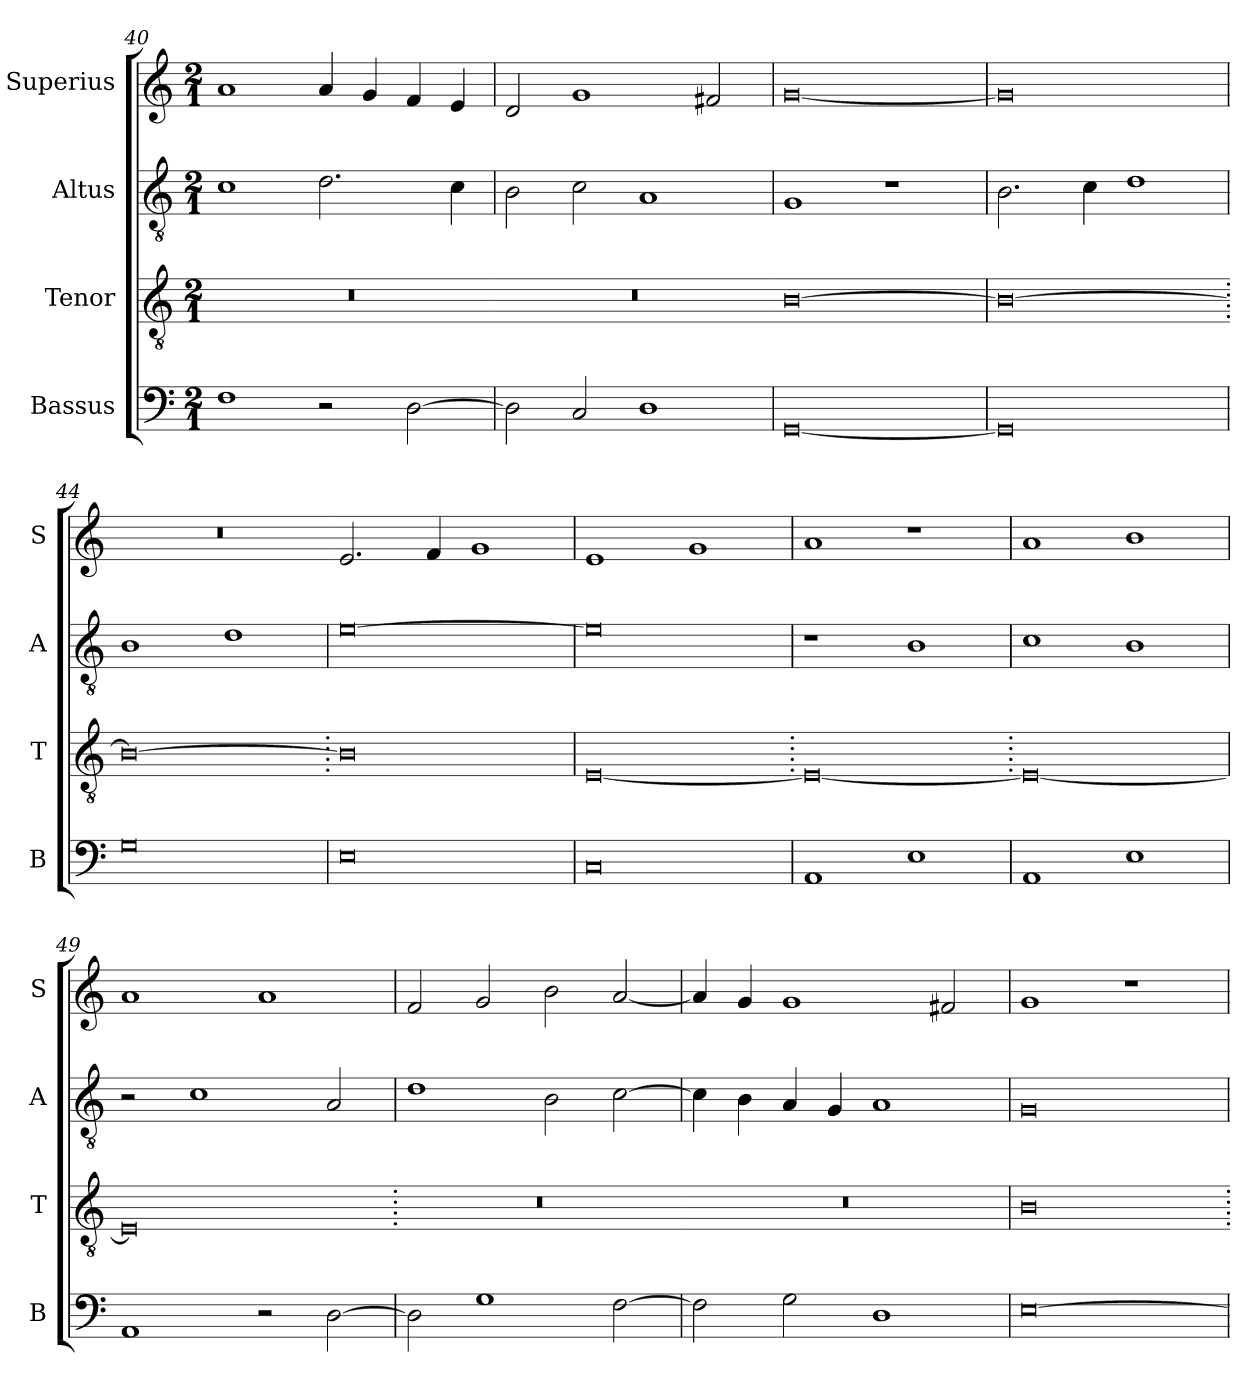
**kern	**kern	**kern	**kern
*part4	*part3	*part2	*part1
*staff4	*staff3	*staff2	*staff1
*I"Bassus	*I"Tenor	*I"Altus	*I"Superius
*I'B	*I'T	*I'A	*I'S
*clefF4	*clefGv2	*clefGv2	*clefG2
*k[]	*k[]	*k[]	*k[]
*M2/1	*M2/1	*M2/1	*M2/1
=40	=40	=40	=40
1F	0r	1c	1a
2r	.	2.d	4a
.	.	.	4g
[2D	.	.	4f
.	.	4c	4e
=41	=41.	=41	=41
2D]	0r	2B	2d
2C	.	2c	1g
1D	.	1A	.
.	.	.	2f#X
=42	=42.	=42	=42
[0GG	[0B	1G	[0g
.	.	1r	.
=43	=43	=43	=43
0GG]	0B_	2.B	0g]
.	.	4c	.
.	.	1d	.
=44	=44.	=44	=44
0G	0B_	1B	0r
.	.	1d	.
=45	=45.	=45	=45
0E	0B]	[0e	2.e
.	.	.	4f
.	.	.	1g
=46	=46	=46	=46
0C	[0E	0e]	1e
.	.	.	1g
=47	=47.	=47	=47
1AA	0E_	1r	1a
1E	.	1B	1r
=48	=48.	=48	=48
1AA	0E_	1c	1a
1E	.	1B	1b
=49	=49	=49	=49
1AA	0E]	2r	1a
.	.	1c	.
2r	.	.	1a
[2D	.	2A	.
=50	=50.	=50	=50
2D]	0r	1d	2f
1G	.	.	2g
.	.	2B	2b
[2F	.	[2c	[2a
=51	=51.	=51	=51
2F]	0r	4c]	4a]
.	.	4B	4g
2G	.	4A	1g
.	.	4G	.
1D	.	1A	.
.	.	.	2f#X
=52	=52	=52	=52
[0E	0B	0G	1g
.	.	.	1r
=	=.	=	=
*-	*-	*-	*-
